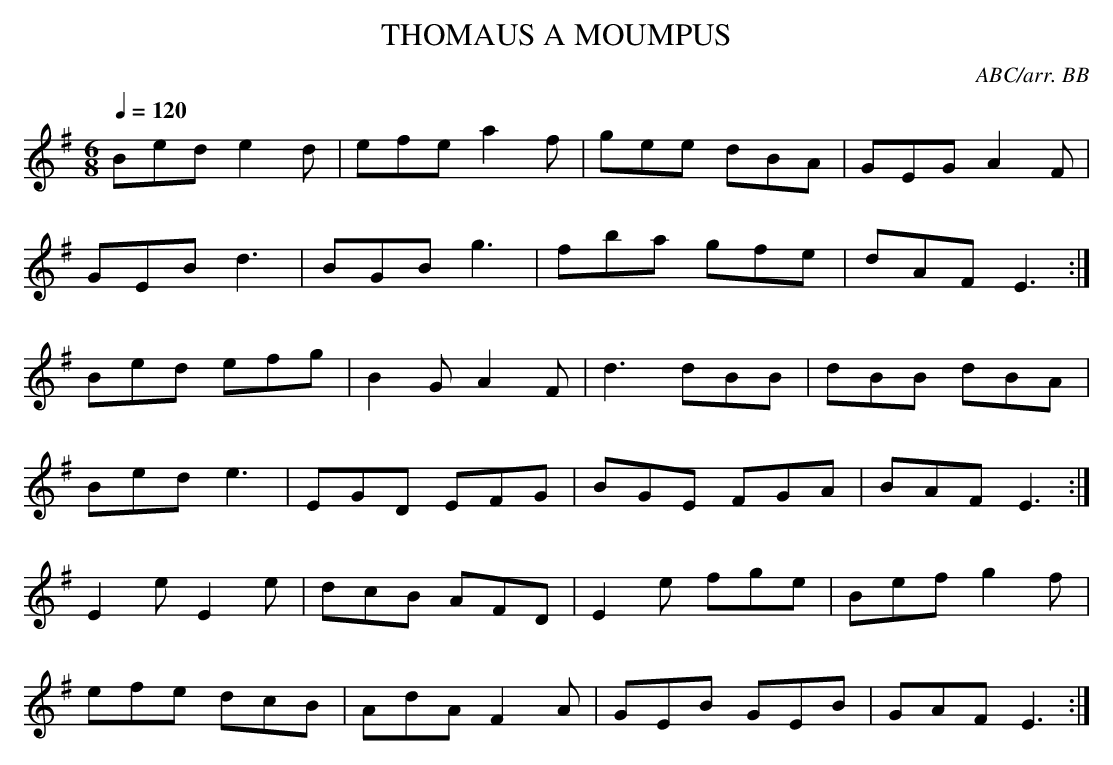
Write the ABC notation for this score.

X:1
T:THOMAUS A MOUMPUS
C:ABC/arr. BB
on:
- I raised the key to E minor
- I re-set parts 1 and 2 to 8 measures from the source's 9
- For the sound file, I used a slower 120 speed instead of my
usual 160
Q:1/4=120
M:6/8
L:1/8
K:Em % source key Dm
Bed e2d|efe a2f|gee dBA|GEG A2F|
GEB d3|BGB g3|fba gfe|dAF E3 :|
Bed efg|B2G A2F|d3 dBB|dBB dBA|
Bed e3|EGD EFG|BGE FGA|BAF E3 :|
E2e E2e|dcB AFD|E2e fge|Bef g2f|
efe dcB|AdA F2A|GEB GEB|GAF E3 :|
